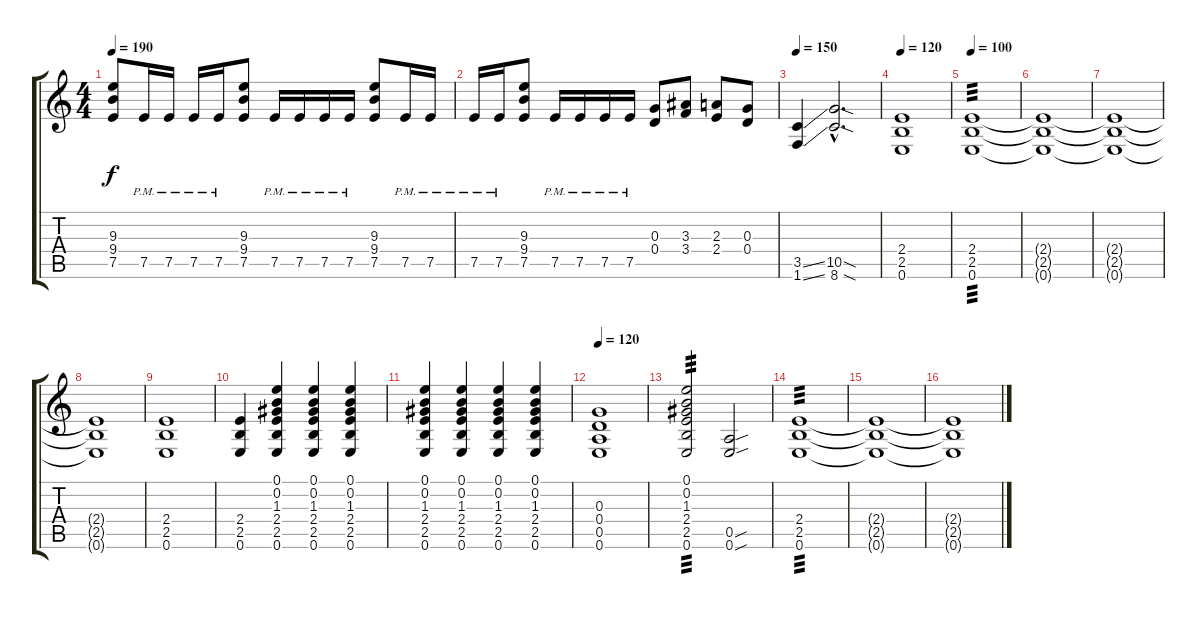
\track "" {instrument distortionguitar}
\staff {score tabs}
\tuning (E4 B3 G3 D3 A2 E2) {hide}
\ts (4 4)
\tempo 190
\clef g2
\ks c
(9.3 9.4 7.5).8{dy f} 7.5{pm}.16 7.5{pm}.16 7.5{pm}.16 7.5{pm}.16 (9.3 9.4 7.5).8 7.5{pm}.16 7.5{pm}.16 7.5{pm}.16 7.5{pm}.16 (9.3 9.4 7.5).8 7.5{pm}.16 7.5{pm}.16 |
7.5{pm}.16 7.5{pm}.16 (9.3 9.4 7.5).8 7.5{pm}.16 7.5{pm}.16 7.5{pm}.16 7.5{pm}.16 (0.3 0.4).8 (3.3 3.4).8 (2.3 2.4).8 (0.3 0.4).8 |
\tempo 150
(3.5{ss} 1.6{ss}).4 (10.5{sod hac} 8.6{sod hac}).2{d} |
\tempo 120
(2.4 2.5 0.6).1 |
\tempo 100
(2.4 2.5 0.6).1{tp 3} |
(2.4{t} 2.5{t} 0.6{t}).1 |
(2.4{t} 2.5{t} 0.6{t}).1 |
(2.4{t} 2.5{t} 0.6{t}).1 |
(2.4 2.5 0.6).1 |
(2.4 2.5 0.6).4 (0.1 0.2 1.3 2.4 2.5 0.6).4 (0.1 0.2 1.3 2.4 2.5 0.6).4 (0.1 0.2 1.3 2.4 2.5 0.6).4 |
(0.1 0.2 1.3 2.4 2.5 0.6).4 (0.1 0.2 1.3 2.4 2.5 0.6).4 (0.1 0.2 1.3 2.4 2.5 0.6).4 (0.1 0.2 1.3 2.4 2.5 0.6).4 |
\tempo 120
(0.3 0.4 0.5 0.6).1 |
(0.1 0.2 1.3 2.4 2.5 0.6).2{tp 3} (0.5{sou} 0.6{sou}).2 |
(2.4 2.5 0.6).1{tp 3} |
(2.4{t} 2.5{t} 0.6{t}).1 |
(2.4{t} 2.5{t} 0.6{t}).1
